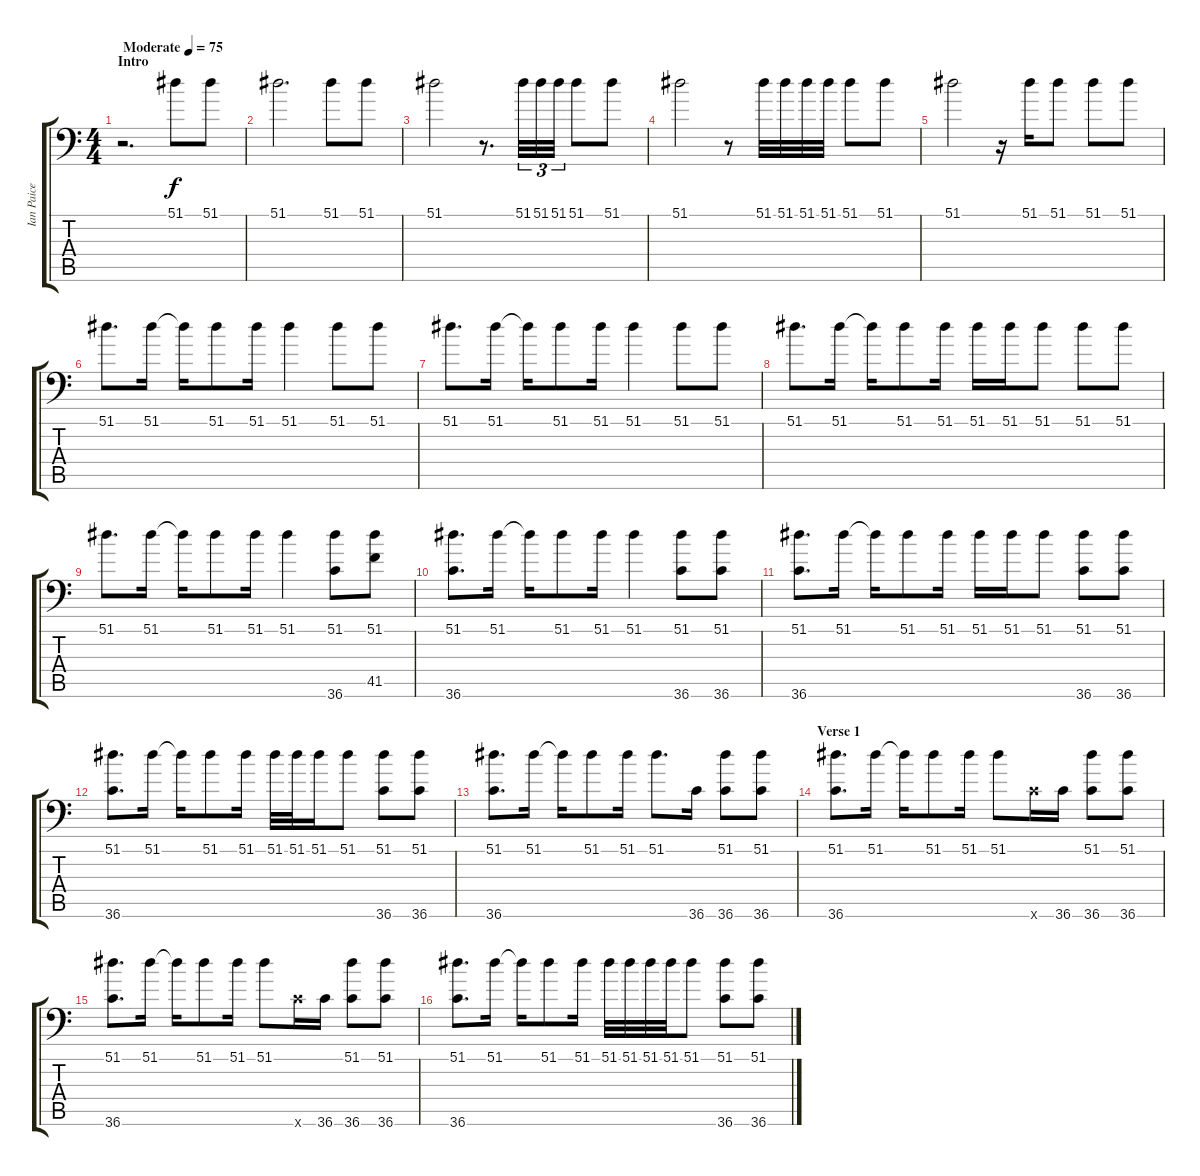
\track ("Ian Paice" "Ian Paice") {instrument acousticgrandpiano}
\staff {score tabs}
\tuning (C-1 C-1 C-1 C-1 C-1 C-1) {hide}
\ts (4 4)
\section ("" "Intro")
\tempo (75 "Moderate")
\clef f4
\ks c
r.2{d dy f instrument acousticgrandpiano} 51.1.8 51.1.8 |
51.1.2{d} 51.1.8 51.1.8 |
51.1.2 r.8{d} 51.1.32{tu (3 2)} 51.1.32{tu (3 2)} 51.1.32{tu (3 2)} 51.1.8 51.1.8 |
51.1.2 r.8 51.1.32 51.1.32 51.1.32 51.1.32 51.1.8 51.1.8 |
51.1.2 r.16 51.1.16 51.1.8 51.1.8 51.1.8 |
51.1.8{d} 51.1.16 51.1{t}.16 51.1.8 51.1.16 51.1.4 51.1.8 51.1.8 |
51.1.8{d} 51.1.16 51.1{t}.16 51.1.8 51.1.16 51.1.4 51.1.8 51.1.8 |
51.1.8{d} 51.1.16 51.1{t}.16 51.1.8 51.1.16 51.1.16 51.1.16 51.1.8 51.1.8 51.1.8 |
51.1.8{d} 51.1.16 51.1{t}.16 51.1.8 51.1.16 51.1.4 (51.1 36.6).8 (51.1 41.5).8 |
(51.1 36.6).8{d} 51.1.16 51.1{t}.16 51.1.8 51.1.16 51.1.4 (51.1 36.6).8 (51.1 36.6).8 |
(51.1 36.6).8{d} 51.1.16 51.1{t}.16 51.1.8 51.1.16 51.1.16 51.1.16 51.1.8 (51.1 36.6).8 (51.1 36.6).8 |
(51.1 36.6).8{d} 51.1.16 51.1{t}.16 51.1.8 51.1.16 51.1.32 51.1.32 51.1.16 51.1.8 (51.1 36.6).8 (51.1 36.6).8 |
(51.1 36.6).8{d} 51.1.16 51.1{t}.16 51.1.8 51.1.16 51.1.8{d} 36.6.16 (51.1 36.6).8 (51.1 36.6).8 |
\section ("" "Verse 1")
(51.1 36.6).8{d} 51.1.16 51.1{t}.16 51.1.8 51.1.16 51.1.8 36.6{x}.16 36.6.16 (51.1 36.6).8 (51.1 36.6).8 |
(51.1 36.6).8{d} 51.1.16 51.1{t}.16 51.1.8 51.1.16 51.1.8 36.6{x}.16 36.6.16 (51.1 36.6).8 (51.1 36.6).8 |
(51.1 36.6).8{d} 51.1.16 51.1{t}.16 51.1.8 51.1.16 51.1.32 51.1.32 51.1.32 51.1.32 51.1.8 (51.1 36.6).8 (51.1 36.6).8
